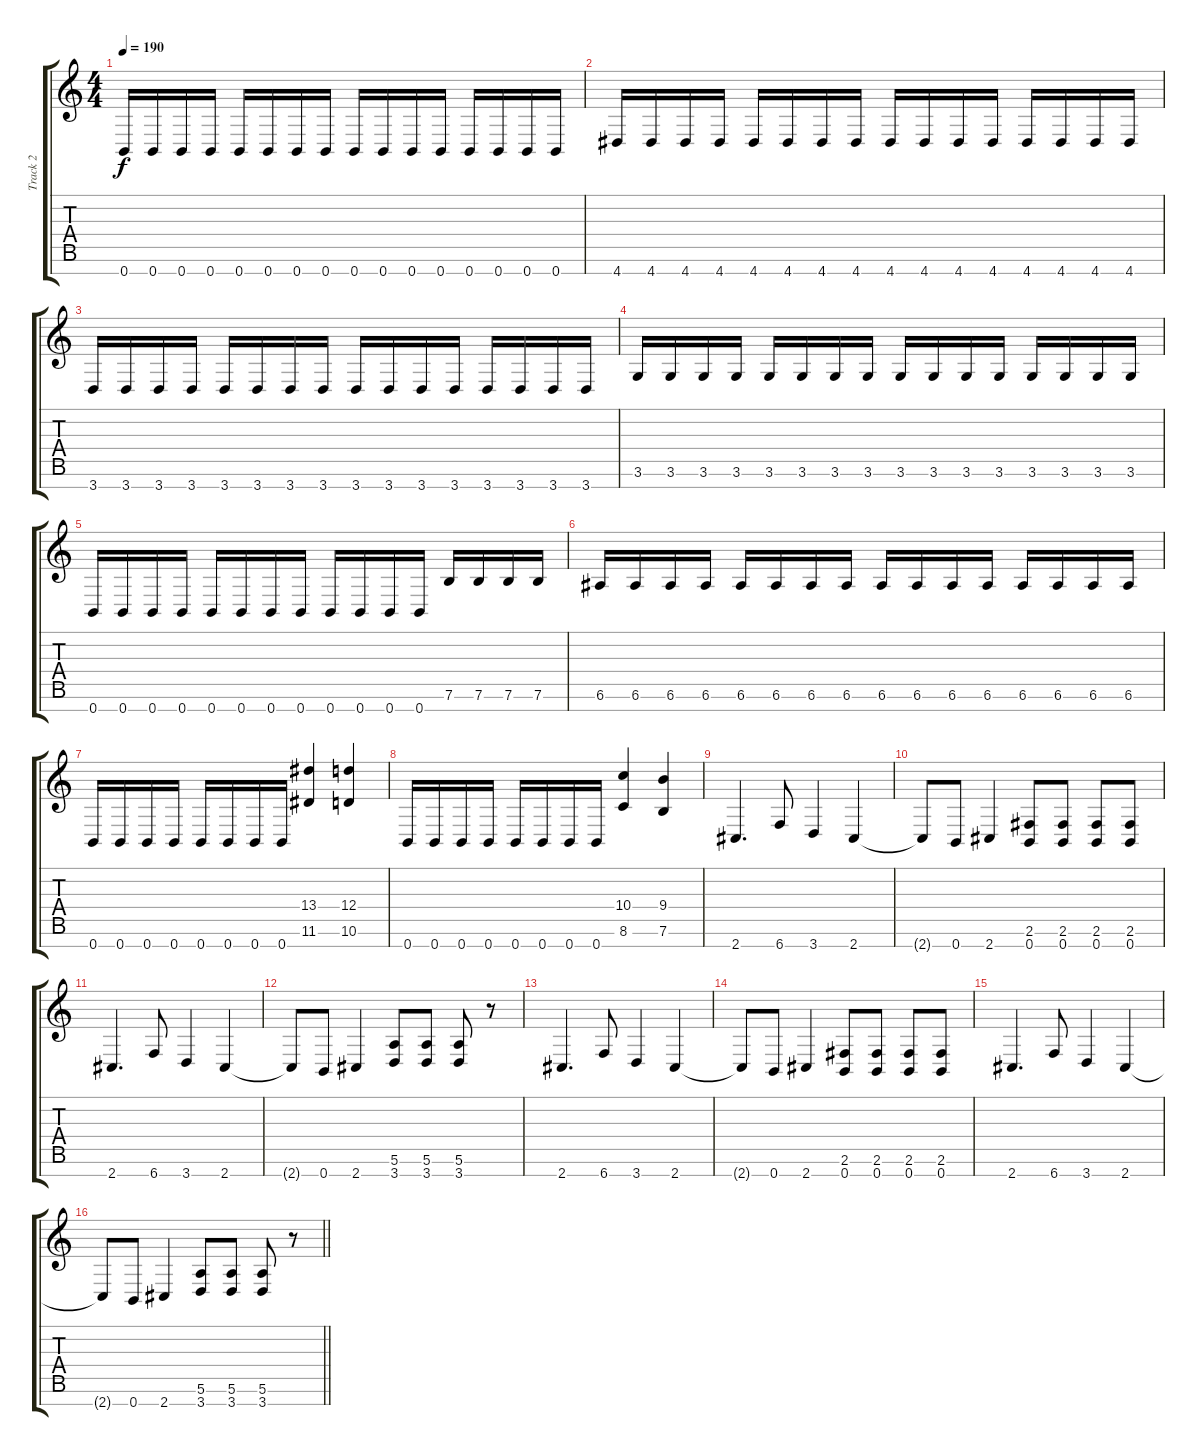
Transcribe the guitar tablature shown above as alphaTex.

\track ("Track 2" "Track 2") {instrument distortionguitar}
\staff {score tabs}
\tuning (E4 B3 G3 D3 A2 E2 B1) {hide}
\ts (4 4)
\tempo 190
\clef g2
\ks c
0.7.16{dy f} 0.7.16 0.7.16 0.7.16 0.7.16 0.7.16 0.7.16 0.7.16 0.7.16 0.7.16 0.7.16 0.7.16 0.7.16 0.7.16 0.7.16 0.7.16 |
4.7.16 4.7.16 4.7.16 4.7.16 4.7.16 4.7.16 4.7.16 4.7.16 4.7.16 4.7.16 4.7.16 4.7.16 4.7.16 4.7.16 4.7.16 4.7.16 |
3.7.16 3.7.16 3.7.16 3.7.16 3.7.16 3.7.16 3.7.16 3.7.16 3.7.16 3.7.16 3.7.16 3.7.16 3.7.16 3.7.16 3.7.16 3.7.16 |
3.6.16 3.6.16 3.6.16 3.6.16 3.6.16 3.6.16 3.6.16 3.6.16 3.6.16 3.6.16 3.6.16 3.6.16 3.6.16 3.6.16 3.6.16 3.6.16 |
0.7.16 0.7.16 0.7.16 0.7.16 0.7.16 0.7.16 0.7.16 0.7.16 0.7.16 0.7.16 0.7.16 0.7.16 7.6.16 7.6.16 7.6.16 7.6.16 |
6.6.16 6.6.16 6.6.16 6.6.16 6.6.16 6.6.16 6.6.16 6.6.16 6.6.16 6.6.16 6.6.16 6.6.16 6.6.16 6.6.16 6.6.16 6.6.16 |
0.7.16 0.7.16 0.7.16 0.7.16 0.7.16 0.7.16 0.7.16 0.7.16 (13.4 11.6).4 (12.4 10.6).4 |
0.7.16 0.7.16 0.7.16 0.7.16 0.7.16 0.7.16 0.7.16 0.7.16 (10.4 8.6).4 (9.4 7.6).4 |
2.7.4{d} 6.7.8 3.7.4 2.7.4 |
2.7{t}.8 0.7.8 2.7.4 (2.6 0.7).8 (2.6 0.7).8 (2.6 0.7).8 (2.6 0.7).8 |
2.7.4{d} 6.7.8 3.7.4 2.7.4 |
2.7{t}.8 0.7.8 2.7.4 (5.6 3.7).8 (5.6 3.7).8 (5.6 3.7).8 r.8 |
2.7.4{d} 6.7.8 3.7.4 2.7.4 |
2.7{t}.8 0.7.8 2.7.4 (2.6 0.7).8 (2.6 0.7).8 (2.6 0.7).8 (2.6 0.7).8 |
2.7.4{d} 6.7.8 3.7.4 2.7.4 |
\barLineRight lightlight
2.7{t}.8 0.7.8 2.7.4 (5.6 3.7).8 (5.6 3.7).8 (5.6 3.7).8 r.8
